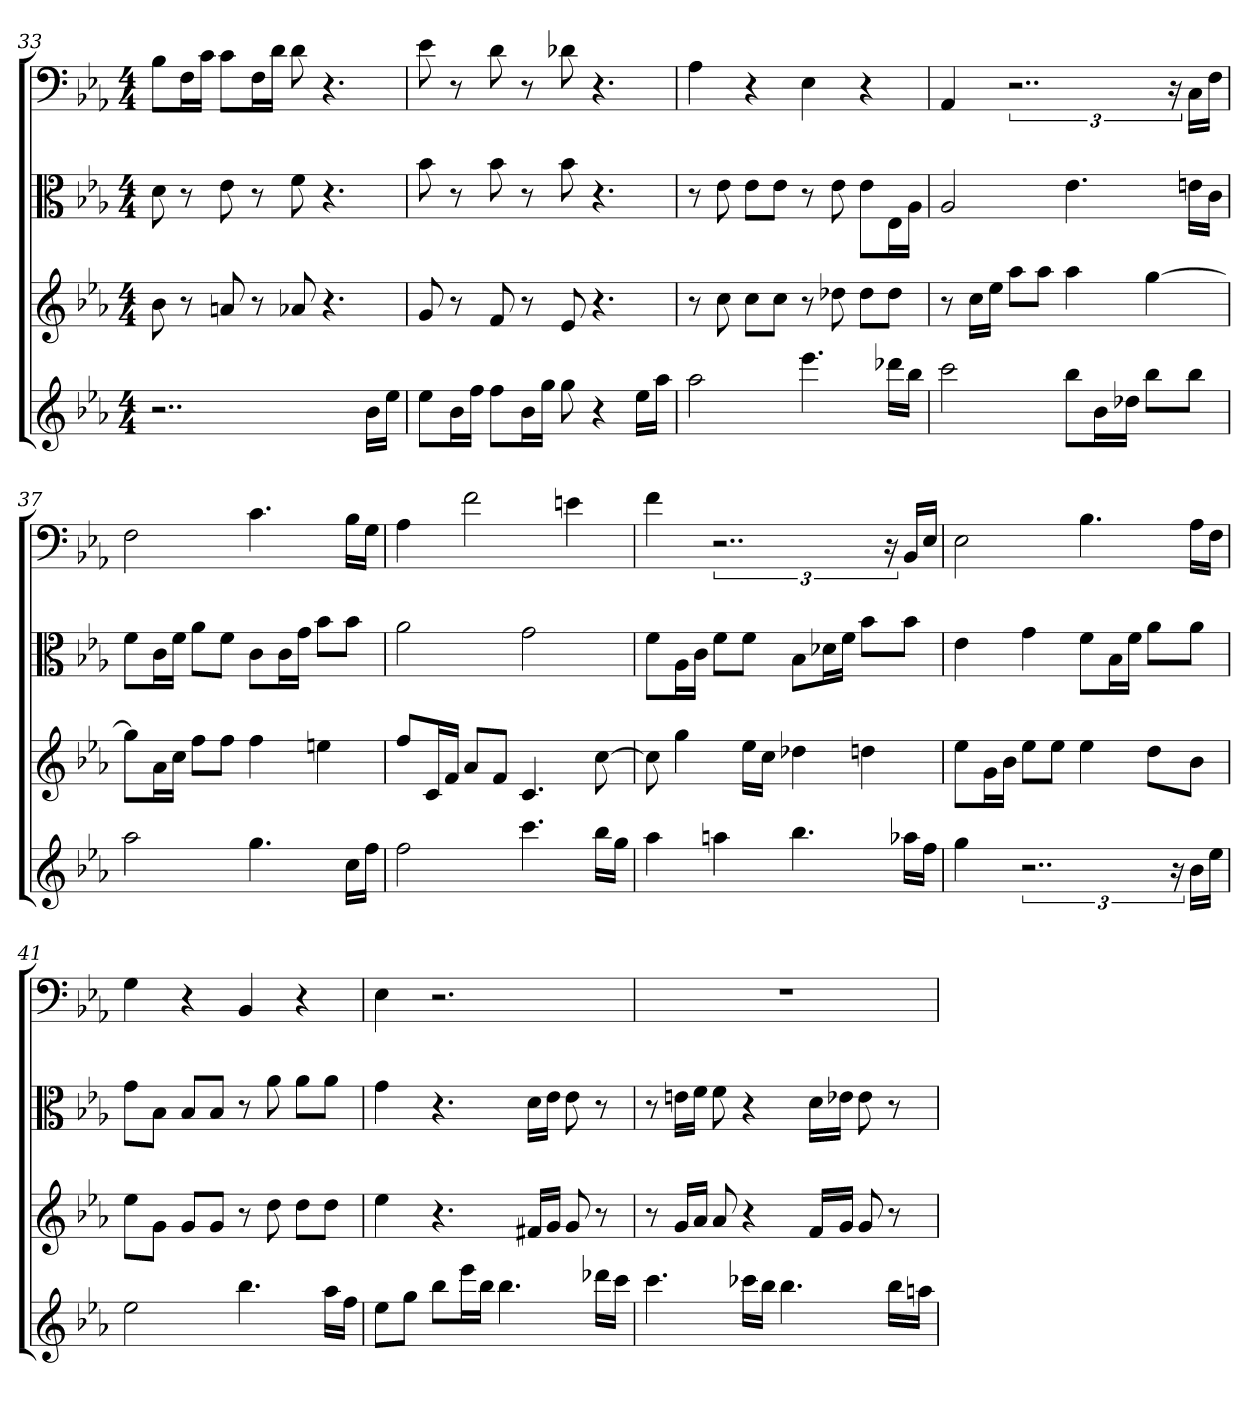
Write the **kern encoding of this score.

**kern	**kern	**kern	**kern
*part4	*part3	*part2	*part1
*staff4	*staff3	*staff2	*staff1
*	*	*clefC3	*clefF4
*k[b-e-a-]	*k[b-e-a-]	*k[b-e-a-]	*k[b-e-a-]
*E-:	*E-:	*E-:	*E-:
*M4/4	*M4/4	*M4/4	*M4/4
=33	=33	=33	=33
2..r	8b-	8d	8B-\L
.	8r	8r	16F\L
.	.	.	16c\JJ
.	8an	8e-	8c\L
.	8r	8r	16F\L
.	.	.	16d\JJ
.	8a-X	8f	8d
.	4.r	4.r	4.r
16b-LL	.	.	.
16ee-JJ	.	.	.
=34	=34	=34	=34
8ee-L	8g	8b-	8e-
16b-L	8r	8r	8r
16ffJJ	.	.	.
8ffL	8f	8b-	8d
16b-L	8r	8r	8r
16ggJJ	.	.	.
8gg	8e-	8b-	8d-X
4r	4.r	4.r	4.r
16ee-LL	.	.	.
16aa-JJ	.	.	.
=35	=35	=35	=35
2aa-	8r	8r	4A-
.	8cc	8e-	.
.	8ccL	8e-\L	4r
.	8ccJ	8e-\J	.
4.eee-	8r	8r	4E-
.	8dd-X	8e-	.
.	8dd-L	8e-\L	4r
16ddd-XLL	8dd-J	16E-\L	.
16bb-JJ	.	16A-\JJ	.
=36	=36	=36	=36
2ccc	8r	2A-	4AA-
.	16ccLL	.	.
.	16ee-JJ	.	.
.	8aa-L	.	3..r
.	8aa-J	.	.
8bb-L	4aa-	4.e-	.
16b-L	.	.	.
16dd-XJJ	.	.	.
8bb-L	[4gg	.	.
.	.	.	24r
8bb-J	.	16en\LL	16C\LL
.	.	16c\JJ	16F\JJ
=37	=37	=37	=37
2aa-	8ggL]	8f\L	2F
.	16a-L	16c\L	.
.	16ccJJ	16f\JJ	.
.	8ffL	8a-\L	.
.	8ffJ	8f\J	.
4.gg	4ff	8c\L	4.c
.	.	16c\L	.
.	.	16g\JJ	.
.	4een	8b-\L	.
16ccLL	.	8b-\J	16B-\LL
16ffJJ	.	.	16G\JJ
=38	=38	=38	=38
2ff	8ffL	2a-	4A-
.	16cL	.	.
.	16fJJ	.	.
.	8a-L	.	2f
.	8fJ	.	.
4.ccc	4.c	2g	.
.	.	.	4en
16bb-LL	[8cc	.	.
16ggJJ	.	.	.
=39	=39	=39	=39
4aa-	8cc]	8f\L	4f
.	4gg	16A-\L	.
.	.	16c\JJ	.
4aan	.	8f\L	3..r
.	16ee-LL	8f\J	.
.	16ccJJ	.	.
4.bb-	4dd-X	8B-\L	.
.	.	16d-X\L	.
.	.	16f\JJ	.
.	4ddn	8b-\L	.
.	.	.	24r
16aa-XLL	.	8b-\J	16BB-/LL
16ffJJ	.	.	16E-/JJ
=40	=40	=40	=40
4gg	8ee-L	4e-	2E-
.	16gL	.	.
.	16b-JJ	.	.
3..r	8ee-L	4g	.
.	8ee-J	.	.
.	4ee-	8f\L	4.B-
.	.	16B-\L	.
.	.	16f\JJ	.
.	8ddL	8a-\L	.
24r	.	.	.
16b-LL	8b-J	8a-\J	16A-\LL
16ee-JJ	.	.	16F\JJ
=41	=41	=41	=41
2ee-	8ee-L	8g\L	4G
.	8gJ	8B-\J	.
.	8gL	8B-/L	4r
.	8gJ	8B-/J	.
4.bb-	8r	8r	4BB-
.	8dd	8a-	.
.	8ddL	8a-\L	4r
16aa-LL	8ddJ	8a-\J	.
16ffJJ	.	.	.
=42	=42	=42	=42
8ee-L	4ee-	4g	4E-
8ggJ	.	.	.
8bb-L	4.r	4.r	2.r
16eee-L	.	.	.
16bb-JJ	.	.	.
4.bb-	.	.	.
.	16f#XLL	16d\LL	.
.	16gJJ	16e-\JJ	.
.	8g	8e-	.
16ddd-XLL	8r	8r	.
16cccJJ	.	.	.
=43	=43	=43	=43
4.ccc	8r	8r	1r
.	16gLL	16en\LL	.
.	16a-JJ	16f\JJ	.
.	8a-	8f	.
16ccc-XLL	4r	4r	.
16bb-JJ	.	.	.
4.bb-	.	.	.
.	16fLL	16d\LL	.
.	16gJJ	16e-X\JJ	.
.	8g	8e-	.
16bb-LL	8r	8r	.
16aanJJ	.	.	.
=	=	=	=
*-	*-	*-	*-
